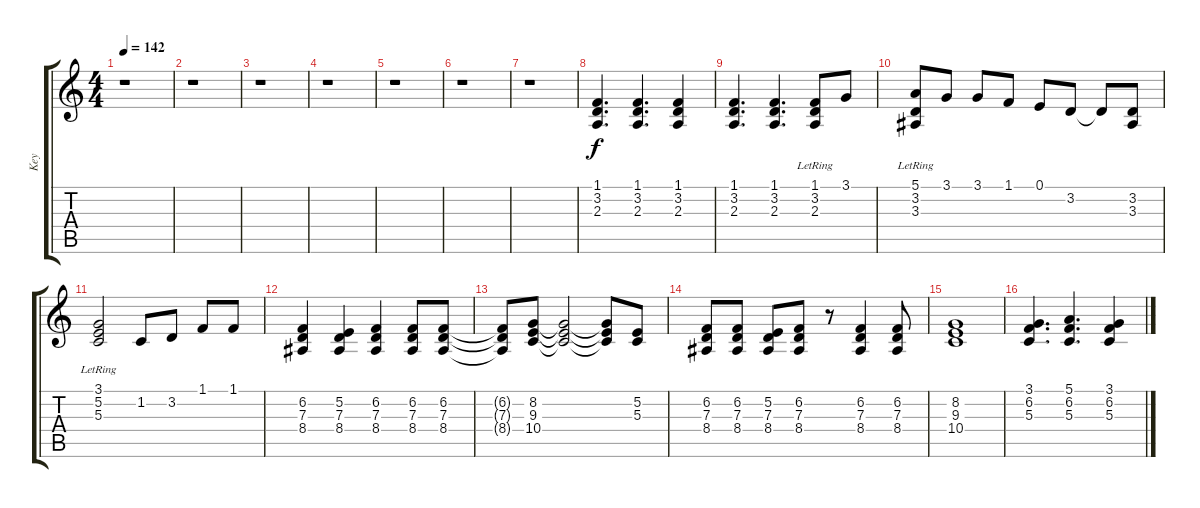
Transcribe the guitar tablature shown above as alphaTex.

\track ("Key" "Key") {instrument electricgrandpiano}
\staff {score tabs}
\tuning (E4 B3 G3 D3 A2 E2) {hide}
\ts (4 4)
\tempo 142
\clef g2
\ks c
r.1{dy f} |
r.1 |
r.1 |
r.1 |
r.1 |
r.1 |
r.1 |
(1.1 3.2 2.3).4{d} (1.1 3.2 2.3).4{d} (1.1 3.2 2.3).4 |
(1.1 3.2 2.3).4{d} (1.1 3.2 2.3).4{d} (1.1 3.2{lr} 2.3{lr}).8 3.1.8 |
(5.1 3.2{lr} 3.3{lr}).8 3.1.8 3.1.8 1.1.8 0.1.8 3.2.8 3.2{t}.8 (3.2 3.3).8 |
(3.1 5.2{lr} 5.3{lr}).2 1.2.8 3.2.8 1.1.8 1.1.8 |
(6.2 7.3 8.4).4 (5.2 7.3 8.4).4 (6.2 7.3 8.4).4 (6.2 7.3 8.4).8 (6.2 7.3 8.4).8 |
(6.2{t} 7.3{t} 8.4{t}).8 (8.2 9.3 10.4).8 (8.2{t} 9.3{t} 10.4{t}).2 (8.2{t} 9.3{t} 10.4{t}).8 (5.2 5.3).8 |
(6.2 7.3 8.4).8 (6.2 7.3 8.4).8 (5.2 7.3 8.4).8 (6.2 7.3 8.4).8 r.8 (6.2 7.3 8.4).4 (6.2 7.3 8.4).8 |
(8.2 9.3 10.4).1 |
(3.1 6.2 5.3).4{d} (5.1 6.2 5.3).4{d} (3.1 6.2 5.3).4
